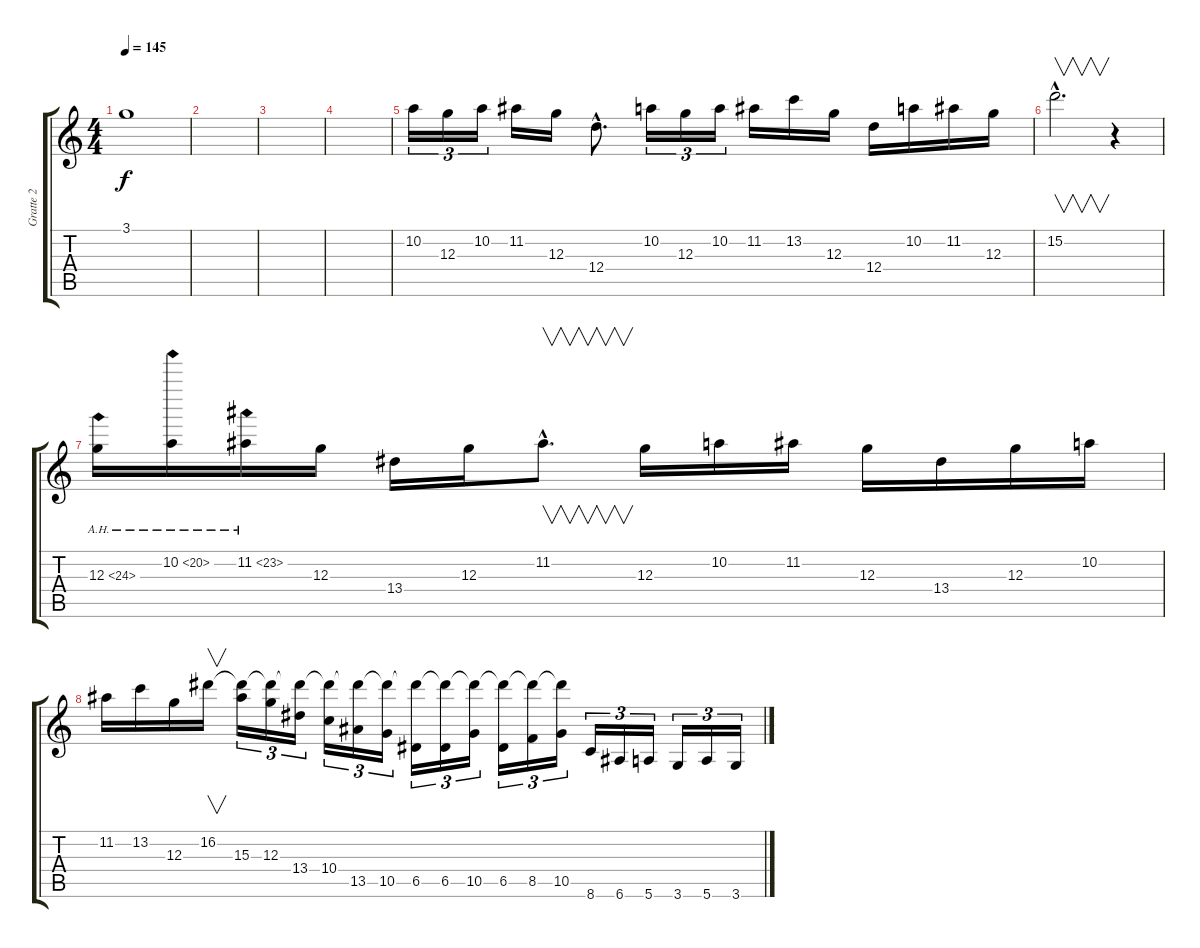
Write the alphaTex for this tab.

\track ("Gratte 2" "Gratte 2") {instrument overdrivenguitar}
\staff {score tabs}
\tuning (E4 B3 G3 D3 A2 E2) {hide}
\ts (4 4)
\tempo 145
\clef g2
\ks c
3.1{t}.1{dy f} |
|
|
|
10.2.16{tu (3 2)} 12.3.16{tu (3 2)} 10.2.16{tu (3 2)} 11.2.16 12.3.16 12.4{hac}.8{d} 10.2.16{tu (3 2)} 12.3.16{tu (3 2)} 10.2.16{tu (3 2)} 11.2.16 13.2.16 12.3.16 12.4.16 10.2.16 11.2.16 12.3.16 |
15.2{hac}.2{v d} r.4 |
12.3{ah 12}.16 10.2{ah 10}.16 11.2{ah 12}.16 12.3.16 13.4.16 12.3.16 11.2{hac}.8{v d} 12.3.16 10.2.16 11.2.16 12.3.16 13.4.16 12.3.16 10.2.16 |
11.2.16 13.2.16 12.3.16 16.2.16{v} (16.2{t} 15.3).16{tu (3 2)} (16.2{t} 12.3).16{tu (3 2)} (16.2{t} 13.4).16{tu (3 2)} (16.2{t} 10.4).16{tu (3 2)} (16.2{t} 13.5).16{tu (3 2)} (16.2{t} 10.5).16{tu (3 2)} (16.2{t} 6.5).16{tu (3 2)} (16.2{t} 6.5).16{tu (3 2)} (16.2{t} 10.5).16{tu (3 2)} (16.2{t} 6.5).16{tu (3 2)} (16.2{t} 8.5).16{tu (3 2)} (16.2{t} 10.5).16{tu (3 2)} 8.6.16{tu (3 2)} 6.6.16{tu (3 2)} 5.6.16{tu (3 2)} 3.6.16{tu (3 2)} 5.6.16{tu (3 2)} 3.6.16{tu (3 2)}
